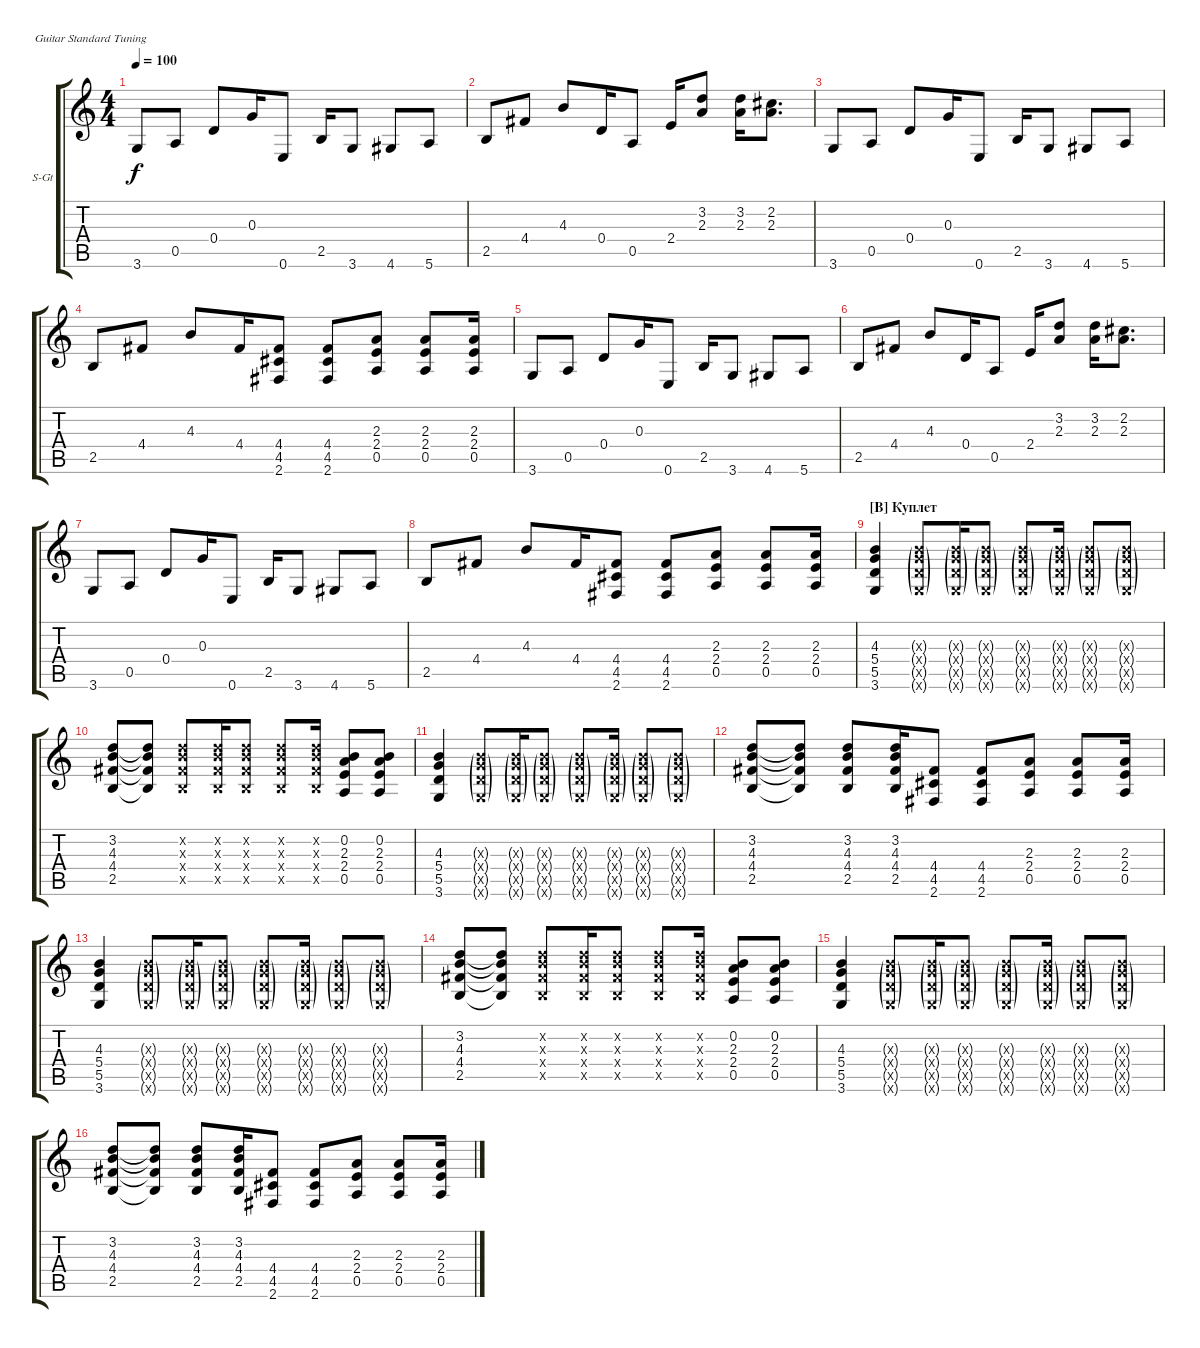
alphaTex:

\defaultSystemsLayout 4
\bracketExtendMode groupsimilarinstruments
\firstSystemTrackNameOrientation horizontal
\otherSystemsTrackNameOrientation horizontal
\track ("Steel Guitar" "S-Gt") {instrument acousticguitarsteel}
\staff {score tabs}
\tuning (E4 B3 G3 D3 A2 E2)
\ts (4 4)
\tempo 100
\clef g2
\ks c
3.6.8{dy f instrument acousticguitarsteel} 0.5.8 0.4.8 0.3.16 0.6.8 2.5.16 3.6.8 4.6.8 5.6.8 |
2.5.8 4.4.8 4.3.8 0.4.16 0.5.8 2.4.16 (3.2 2.3).8 (3.2 2.3).16 (2.2 2.3).8{d} |
3.6.8 0.5.8 0.4.8 0.3.16 0.6.8 2.5.16 3.6.8 4.6.8 5.6.8 |
2.5.8 4.4.8 4.3.8 4.4.16 (2.6 4.5 4.4).8 (2.6 4.5 4.4).8 (0.5 2.4 2.3).8 (0.5 2.4 2.3).8 (0.5 2.4 2.3).16 |
3.6.8 0.5.8 0.4.8 0.3.16 0.6.8 2.5.16 3.6.8 4.6.8 5.6.8 |
2.5.8 4.4.8 4.3.8 0.4.16 0.5.8 2.4.16 (3.2 2.3).8 (3.2 2.3).16 (2.2 2.3).8{d} |
3.6.8 0.5.8 0.4.8 0.3.16 0.6.8 2.5.16 3.6.8 4.6.8 5.6.8 |
2.5.8 4.4.8 4.3.8 4.4.16 (2.6 4.5 4.4).8 (2.6 4.5 4.4).8 (0.5 2.4 2.3).8 (0.5 2.4 2.3).8 (0.5 2.4 2.3).16 |
\section ("B" "Куплет")
(3.6 5.5 5.4 4.3).4 (3.6{g x} 5.5{g x} 5.4{g x} 4.3{g x}).8 (3.6{g x} 5.5{g x} 5.4{g x} 4.3{g x}).16 (3.6{g x} 5.5{g x} 5.4{g x} 4.3{g x}).8 (3.6{g x} 5.5{g x} 5.4{g x} 4.3{g x}).8 (3.6{g x} 5.5{g x} 5.4{g x} 4.3{g x}).16 (3.6{g x} 5.5{g x} 5.4{g x} 4.3{g x}).8 (3.6{g x} 5.5{g x} 5.4{g x} 4.3{g x}).8 |
(2.5 4.3 4.4 3.2).8 (2.5{t} 4.3{t} 4.4{t} 3.2{t}).8 (2.5{x} 4.3{x} 4.4{x} 3.2{x}).8 (2.5{x} 4.3{x} 4.4{x} 3.2{x}).16 (2.5{x} 4.3{x} 4.4{x} 3.2{x}).8 (4.4{x} 4.3{x} 3.2{x} 2.5{x}).8 (4.4{x} 4.3{x} 3.2{x} 2.5{x}).16 (2.4 2.3 0.2 0.5).8 (2.4 2.3 0.2 0.5).8 |
(3.6 5.5 5.4 4.3).4 (3.6{g x} 5.5{g x} 5.4{g x} 4.3{g x}).8 (3.6{g x} 5.5{g x} 5.4{g x} 4.3{g x}).16 (3.6{g x} 5.5{g x} 5.4{g x} 4.3{g x}).8 (3.6{g x} 5.5{g x} 5.4{g x} 4.3{g x}).8 (3.6{g x} 5.5{g x} 5.4{g x} 4.3{g x}).16 (3.6{g x} 5.5{g x} 5.4{g x} 4.3{g x}).8 (3.6{g x} 5.5{g x} 5.4{g x} 4.3{g x}).8 |
(2.5 4.3 4.4 3.2).8 (2.5{t} 4.3{t} 4.4{t} 3.2{t}).8 (2.5 4.3 4.4 3.2).8 (2.5 4.3 4.4 3.2).16 (2.6 4.5 4.4).8 (2.6 4.5 4.4).8 (0.5 2.4 2.3).8 (0.5 2.4 2.3).8 (0.5 2.4 2.3).16 |
(3.6 5.5 5.4 4.3).4 (3.6{g x} 5.5{g x} 5.4{g x} 4.3{g x}).8 (3.6{g x} 5.5{g x} 5.4{g x} 4.3{g x}).16 (3.6{g x} 5.5{g x} 5.4{g x} 4.3{g x}).8 (3.6{g x} 5.5{g x} 5.4{g x} 4.3{g x}).8 (3.6{g x} 5.5{g x} 5.4{g x} 4.3{g x}).16 (3.6{g x} 5.5{g x} 5.4{g x} 4.3{g x}).8 (3.6{g x} 5.5{g x} 5.4{g x} 4.3{g x}).8 |
(2.5 4.3 4.4 3.2).8 (2.5{t} 4.3{t} 4.4{t} 3.2{t}).8 (2.5{x} 4.3{x} 4.4{x} 3.2{x}).8 (2.5{x} 4.3{x} 4.4{x} 3.2{x}).16 (2.5{x} 4.3{x} 4.4{x} 3.2{x}).8 (4.4{x} 4.3{x} 3.2{x} 2.5{x}).8 (4.4{x} 4.3{x} 3.2{x} 2.5{x}).16 (2.4 2.3 0.2 0.5).8 (2.4 2.3 0.2 0.5).8 |
(3.6 5.5 5.4 4.3).4 (3.6{g x} 5.5{g x} 5.4{g x} 4.3{g x}).8 (3.6{g x} 5.5{g x} 5.4{g x} 4.3{g x}).16 (3.6{g x} 5.5{g x} 5.4{g x} 4.3{g x}).8 (3.6{g x} 5.5{g x} 5.4{g x} 4.3{g x}).8 (3.6{g x} 5.5{g x} 5.4{g x} 4.3{g x}).16 (3.6{g x} 5.5{g x} 5.4{g x} 4.3{g x}).8 (3.6{g x} 5.5{g x} 5.4{g x} 4.3{g x}).8 |
(2.5 4.3 4.4 3.2).8 (2.5{t} 4.3{t} 4.4{t} 3.2{t}).8 (2.5 4.3 4.4 3.2).8 (2.5 4.3 4.4 3.2).16 (2.6 4.5 4.4).8 (2.6 4.5 4.4).8 (0.5 2.4 2.3).8 (0.5 2.4 2.3).8 (0.5 2.4 2.3).16
